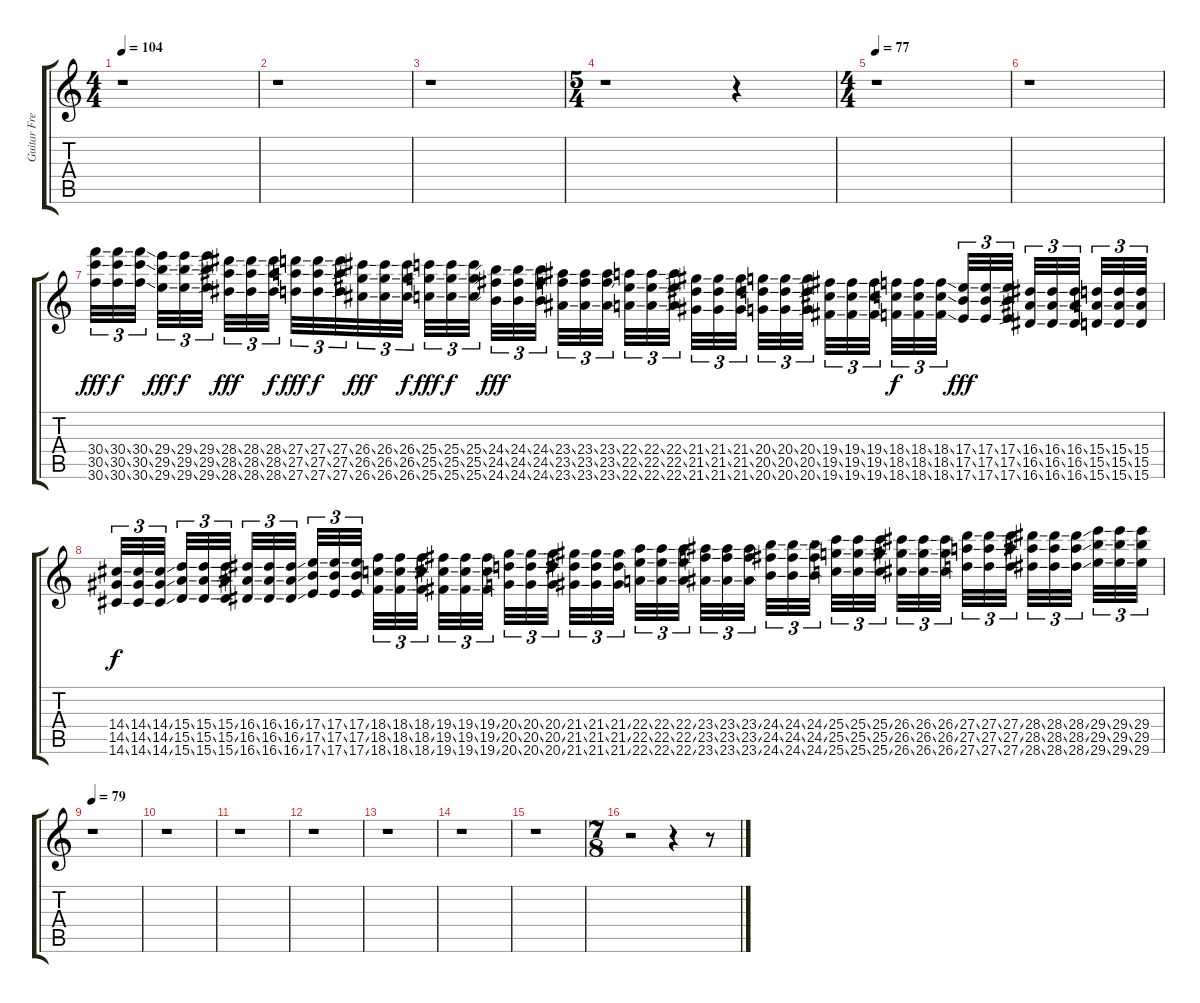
\track ("Guitar Fret Noise" "Guitar Fre") {instrument distortionguitar}
\staff {score tabs}
\tuning (Db4 Ab3 E3 B2 Gb2 B1) {hide}
\ts (4 4)
\tempo 104
\clef g2
\ks c
r.1{dy fff} |
r.1 |
r.1 |
\ts (5 4)
r.1 r.4 |
\ts (4 4)
\tempo 77
r.1 |
r.1 |
(30.4{ss} 30.5{ss} 30.6{ss}).32{tu (3 2)} (30.4{ss} 30.5{ss} 30.6{ss}).32{tu (3 2) dy f} (30.4{ss} 30.5{ss} 30.6{ss}).32{tu (3 2) beam splitsecondary} (29.4{ss} 29.5{ss} 29.6{ss}).32{tu (3 2) dy fff} (29.4{ss} 29.5{ss} 29.6{ss}).32{tu (3 2) dy f} (29.4{ss} 29.5{ss} 29.6{ss}).32{tu (3 2) beam splitsecondary} (28.4{ss} 28.5{ss} 28.6{ss}).32{tu (3 2) dy fff} (28.4{ss} 28.5{ss} 28.6{ss}).32{tu (3 2)} (28.4{ss} 28.5{ss} 28.6{ss}).32{tu (3 2) dy f beam splitsecondary} (27.4{ss} 27.5{ss} 27.6{ss}).32{tu (3 2) dy fff} (27.4{ss} 27.5{ss} 27.6{ss}).32{tu (3 2) dy f} (27.4{ss} 27.5{ss} 27.6{ss}).32{tu (3 2) beam merge} (26.4{ss} 26.5{ss} 26.6{ss}).32{tu (3 2) dy fff beam merge} (26.4{ss} 26.5{ss} 26.6{ss}).32{tu (3 2)} (26.4{ss} 26.5{ss} 26.6{ss}).32{tu (3 2) dy f beam splitsecondary} (25.4{ss} 25.5{ss} 25.6{ss}).32{tu (3 2) dy fff} (25.4{ss} 25.5{ss} 25.6{ss}).32{tu (3 2) dy f} (25.4{ss} 25.5{ss} 25.6{ss}).32{tu (3 2) beam splitsecondary} (24.4{ss} 24.5{ss} 24.6{ss}).32{tu (3 2) dy fff} (24.4{ss} 24.5{ss} 24.6{ss}).32{tu (3 2)} (24.4{ss} 24.5{ss} 24.6{ss}).32{tu (3 2) beam splitsecondary} (23.4{ss} 23.5{ss} 23.6{ss}).32{tu (3 2)} (23.4{ss} 23.5{ss} 23.6{ss}).32{tu (3 2)} (23.4{ss} 23.5{ss} 23.6{ss}).32{tu (3 2)} (22.4{ss} 22.5{ss} 22.6{ss}).32{tu (3 2)} (22.4{ss} 22.5{ss} 22.6{ss}).32{tu (3 2)} (22.4{ss} 22.5{ss} 22.6{ss}).32{tu (3 2) beam splitsecondary} (21.4{ss} 21.5{ss} 21.6{ss}).32{tu (3 2)} (21.4{ss} 21.5{ss} 21.6{ss}).32{tu (3 2)} (21.4{ss} 21.5{ss} 21.6{ss}).32{tu (3 2) beam splitsecondary} (20.4{ss} 20.5{ss} 20.6{ss}).32{tu (3 2)} (20.4{ss} 20.5{ss} 20.6{ss}).32{tu (3 2)} (20.4{ss} 20.5{ss} 20.6{ss}).32{tu (3 2) beam splitsecondary} (19.4{ss} 19.5{ss} 19.6{ss}).32{tu (3 2)} (19.4{ss} 19.5{ss} 19.6{ss}).32{tu (3 2)} (19.4{ss} 19.5{ss} 19.6{ss}).32{tu (3 2)} (18.4{ss} 18.5{ss} 18.6{ss}).32{tu (3 2) dy f} (18.4{ss} 18.5{ss} 18.6{ss}).32{tu (3 2)} (18.4{ss} 18.5{ss} 18.6{ss}).32{tu (3 2) beam splitsecondary} (17.4{ss} 17.5{ss} 17.6{ss}).32{tu (3 2) dy fff} (17.4{ss} 17.5{ss} 17.6{ss}).32{tu (3 2)} (17.4{ss} 17.5{ss} 17.6{ss}).32{tu (3 2) beam splitsecondary} (16.4{ss} 16.5{ss} 16.6{ss}).32{tu (3 2)} (16.4{ss} 16.5{ss} 16.6{ss}).32{tu (3 2)} (16.4{ss} 16.5{ss} 16.6{ss}).32{tu (3 2) beam splitsecondary} (15.4{ss} 15.5{ss} 15.6{ss}).32{tu (3 2)} (15.4{ss} 15.5{ss} 15.6{ss}).32{tu (3 2)} (15.4 15.5 15.6).32{tu (3 2)} |
(14.4{ss} 14.5{ss} 14.6{ss}).32{tu (3 2) dy f} (14.4{ss} 14.5{ss} 14.6{ss}).32{tu (3 2)} (14.4{ss} 14.5{ss} 14.6{ss}).32{tu (3 2) beam splitsecondary} (15.4{ss} 15.5{ss} 15.6{ss}).32{tu (3 2)} (15.4{ss} 15.5{ss} 15.6{ss}).32{tu (3 2)} (15.4{ss} 15.5{ss} 15.6{ss}).32{tu (3 2) beam splitsecondary} (16.4{ss} 16.5{ss} 16.6{ss}).32{tu (3 2)} (16.4{ss} 16.5{ss} 16.6{ss}).32{tu (3 2)} (16.4{ss} 16.5{ss} 16.6{ss}).32{tu (3 2) beam splitsecondary} (17.4{ss} 17.5{ss} 17.6{ss}).32{tu (3 2)} (17.4{ss} 17.5{ss} 17.6{ss}).32{tu (3 2)} (17.4{ss} 17.5{ss} 17.6{ss}).32{tu (3 2)} (18.4{ss} 18.5{ss} 18.6{ss}).32{tu (3 2)} (18.4{ss} 18.5{ss} 18.6{ss}).32{tu (3 2)} (18.4{ss} 18.5{ss} 18.6{ss}).32{tu (3 2) beam splitsecondary} (19.4{ss} 19.5{ss} 19.6{ss}).32{tu (3 2)} (19.4{ss} 19.5{ss} 19.6{ss}).32{tu (3 2)} (19.4{ss} 19.5{ss} 19.6{ss}).32{tu (3 2) beam splitsecondary} (20.4{ss} 20.5{ss} 20.6{ss}).32{tu (3 2)} (20.4{ss} 20.5{ss} 20.6{ss}).32{tu (3 2)} (20.4{ss} 20.5{ss} 20.6{ss}).32{tu (3 2) beam splitsecondary} (21.4{ss} 21.5{ss} 21.6{ss}).32{tu (3 2)} (21.4{ss} 21.5{ss} 21.6{ss}).32{tu (3 2)} (21.4{ss} 21.5{ss} 21.6{ss}).32{tu (3 2)} (22.4{ss} 22.5{ss} 22.6{ss}).32{tu (3 2)} (22.4{ss} 22.5{ss} 22.6{ss}).32{tu (3 2)} (22.4{ss} 22.5{ss} 22.6{ss}).32{tu (3 2) beam splitsecondary} (23.4{ss} 23.5{ss} 23.6{ss}).32{tu (3 2)} (23.4{ss} 23.5{ss} 23.6{ss}).32{tu (3 2)} (23.4{ss} 23.5{ss} 23.6{ss}).32{tu (3 2) beam splitsecondary} (24.4{ss} 24.5{ss} 24.6{ss}).32{tu (3 2)} (24.4{ss} 24.5{ss} 24.6{ss}).32{tu (3 2)} (24.4{ss} 24.5{ss} 24.6{ss}).32{tu (3 2) beam splitsecondary} (25.4{ss} 25.5{ss} 25.6{ss}).32{tu (3 2)} (25.4{ss} 25.5{ss} 25.6{ss}).32{tu (3 2)} (25.4{ss} 25.5{ss} 25.6{ss}).32{tu (3 2)} (26.4{ss} 26.5{ss} 26.6{ss}).32{tu (3 2)} (26.4{ss} 26.5{ss} 26.6{ss}).32{tu (3 2)} (26.4{ss} 26.5{ss} 26.6{ss}).32{tu (3 2) beam splitsecondary} (27.4{ss} 27.5{ss} 27.6{ss}).32{tu (3 2)} (27.4{ss} 27.5{ss} 27.6{ss}).32{tu (3 2)} (27.4{ss} 27.5{ss} 27.6{ss}).32{tu (3 2) beam splitsecondary} (28.4{ss} 28.5{ss} 28.6{ss}).32{tu (3 2)} (28.4{ss} 28.5{ss} 28.6{ss}).32{tu (3 2)} (28.4{ss} 28.5{ss} 28.6{ss}).32{tu (3 2) beam splitsecondary} (29.4{ss} 29.5{ss} 29.6{ss}).32{tu (3 2)} (29.4{ss} 29.5{ss} 29.6{ss}).32{tu (3 2)} (29.4 29.5 29.6).32{tu (3 2)} |
\tempo 79
r.1 |
r.1 |
r.1 |
r.1 |
r.1 |
r.1 |
r.1 |
\ts (7 8)
r.2 r.4 r.8
